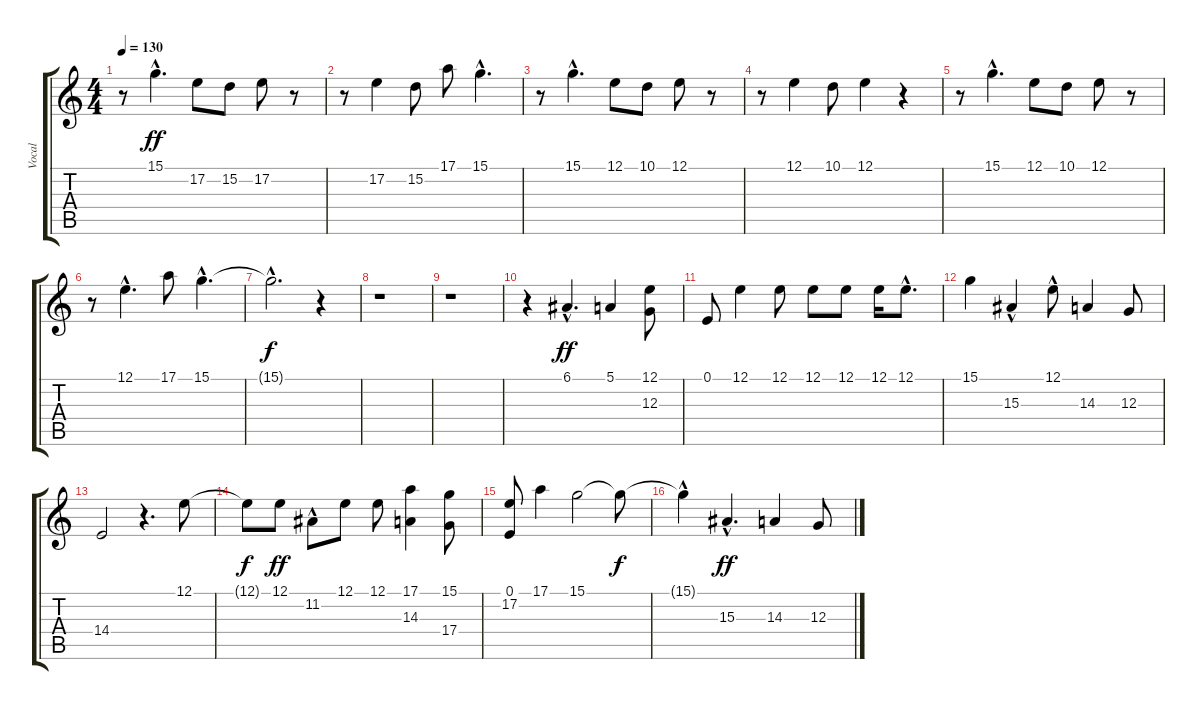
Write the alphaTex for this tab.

\track ("Vocal" "Vocal") {instrument synthvoice}
\staff {score tabs}
\tuning (E4 B3 G3 D3 A2 E2) {hide}
\ts (4 4)
\tempo 130
\clef g2
\ks c
r.8{dy ff} 15.1{hac}.4{d} 17.2.8 15.2.8 17.2.8 r.8 |
r.8 17.2.4 15.2.8 17.1.8 15.1{hac}.4{d} |
r.8 15.1{hac}.4{d} 12.1.8 10.1.8 12.1.8 r.8 |
r.8 12.1.4 10.1.8 12.1.4 r.4 |
r.8 15.1{hac}.4{d} 12.1.8 10.1.8 12.1.8 r.8 |
r.8 12.1{hac}.4{d} 17.1.8 15.1{hac}.4{d} |
15.1{hac t}.2{d dy f} r.4 |
r.1 |
r.1 |
r.4 6.1{hac}.4{d dy ff} 5.1.4 (12.1 12.3).8 |
0.1.8 12.1.4 12.1.8 12.1.8 12.1.8 12.1.16 12.1{hac}.8{d} |
15.1.4 15.3{hac}.4 12.1{hac}.8 14.3.4 12.3.8 |
14.4.2 r.4{d} 12.1.8 |
12.1{t}.8{dy f} 12.1.8{dy ff} 11.2{hac}.8 12.1.8 12.1.8 (17.1 14.3).4 (15.1 17.4).8 |
(0.1 17.2).8 17.1.4 15.1.2 15.1{t}.8{dy f} |
15.1{hac t}.4 15.3{hac}.4{d dy ff} 14.3.4 12.3.8
